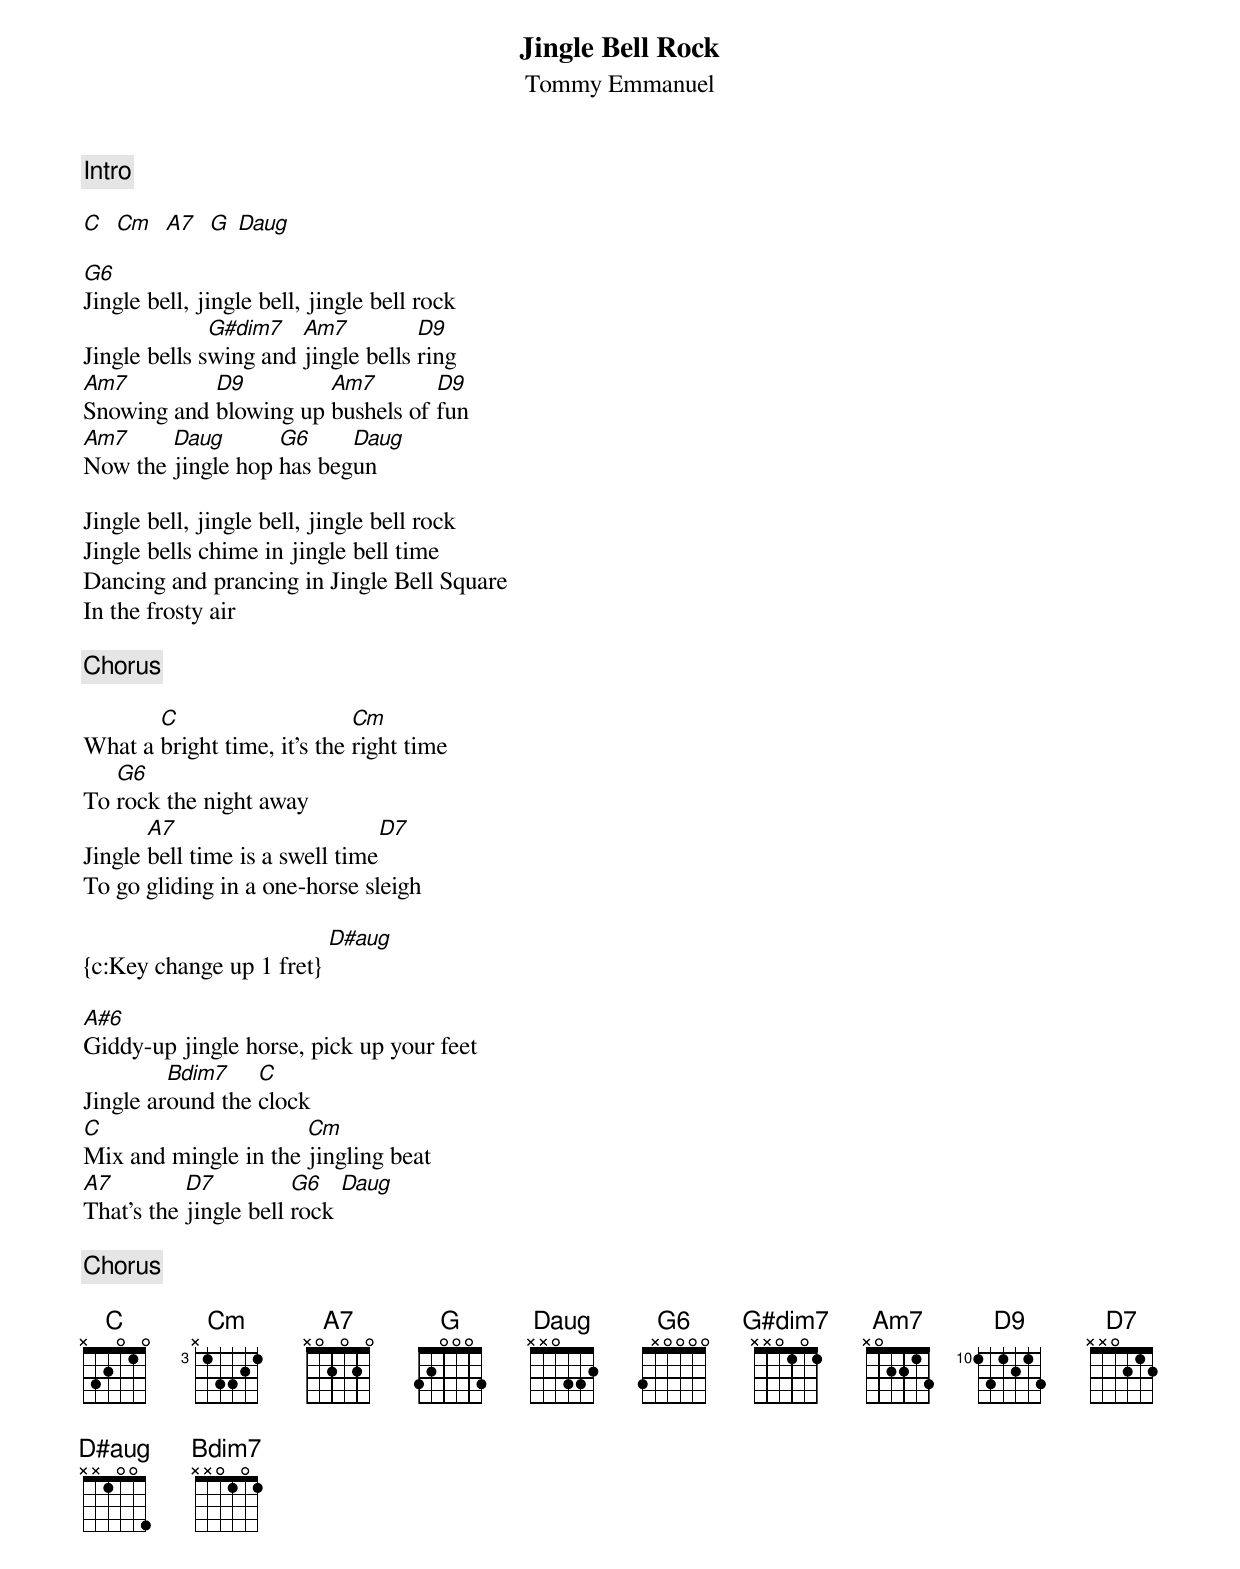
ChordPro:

{title:Jingle Bell Rock}
{subtitle:Tommy Emmanuel}
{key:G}

{c:Intro}

[C]  [Cm]  [A7]  [G] [Daug]

[G6]Jingle bell, jingle bell, jingle bell rock
Jingle bells s[G#dim7]wing and [Am7]jingle bells [D9]ring
[Am7]Snowing and [D9]blowing up [Am7]bushels of [D9]fun
[Am7]Now the [Daug]jingle hop [G6]has beg[Daug]un

Jingle bell, jingle bell, jingle bell rock
Jingle bells chime in jingle bell time
Dancing and prancing in Jingle Bell Square
In the frosty air

{c:Chorus}

What a [C]bright time, it's the [Cm]right time
To [G6]rock the night away
Jingle [A7]bell time is a swell time[D7]
To go gliding in a one-horse sleigh

{c:Key change up 1 fret} [D#aug]

[A#6]Giddy-up jingle horse, pick up your feet
Jingle ar[Bdim7]ound the [C]clock
[C]Mix and mingle in the [Cm]jingling beat
[A7]That's the [D7]jingle bell [G6]rock [Daug]

{c:Chorus}

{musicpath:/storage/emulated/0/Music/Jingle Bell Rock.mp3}
